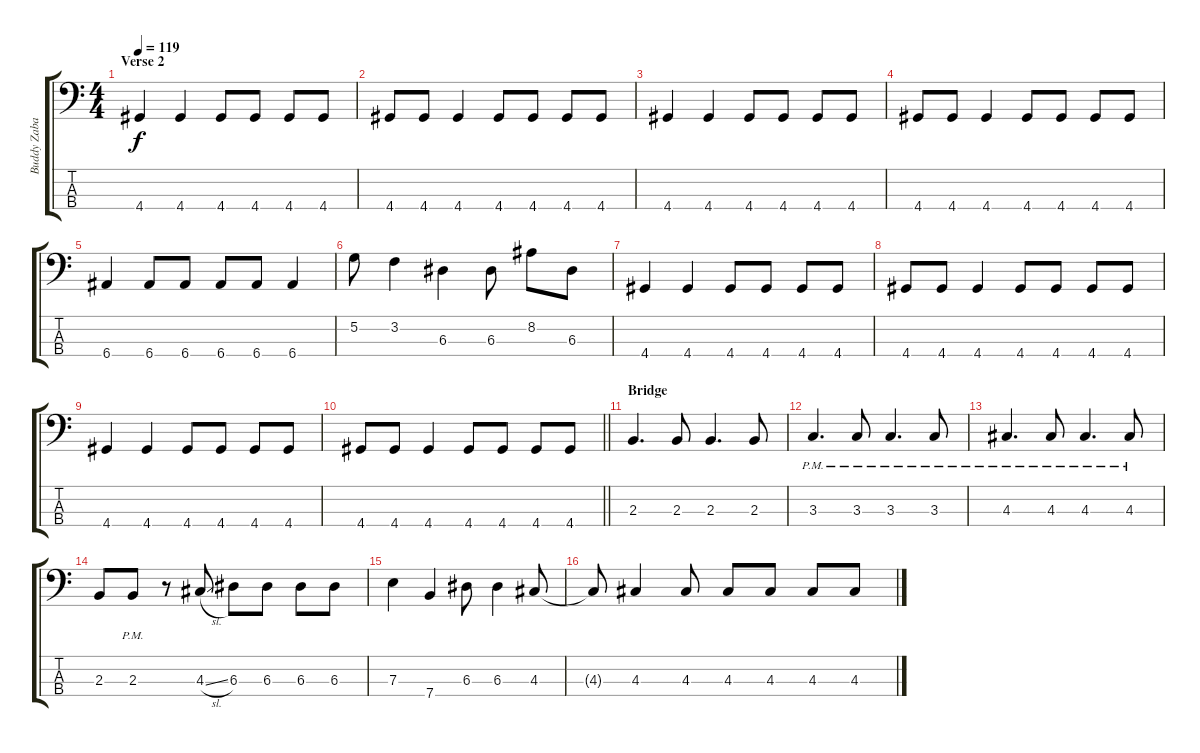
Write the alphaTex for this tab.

\track ("Buddy Zabala(Bass)" "Buddy Zaba") {instrument electricbassfinger}
\staff {score tabs}
\tuning (G2 D2 A1 E1) {hide}
\ts (4 4)
\section ("" "Verse 2")
\tempo 119
\clef f4
\ks c
4.4.4{dy f} 4.4.4 4.4.8 4.4.8 4.4.8 4.4.8 |
4.4.8 4.4.8 4.4.4 4.4.8 4.4.8 4.4.8 4.4.8 |
4.4.4 4.4.4 4.4.8 4.4.8 4.4.8 4.4.8 |
4.4.8 4.4.8 4.4.4 4.4.8 4.4.8 4.4.8 4.4.8 |
6.4.4 6.4.8 6.4.8 6.4.8 6.4.8 6.4.4 |
5.2.8 3.2.4 6.3.4 6.3.8 8.2.8 6.3.8 |
4.4.4 4.4.4 4.4.8 4.4.8 4.4.8 4.4.8 |
4.4.8 4.4.8 4.4.4 4.4.8 4.4.8 4.4.8 4.4.8 |
4.4.4 4.4.4 4.4.8 4.4.8 4.4.8 4.4.8 |
\barLineRight lightlight
4.4.8 4.4.8 4.4.4 4.4.8 4.4.8 4.4.8 4.4.8 |
\section ("" "Bridge")
2.3.4{d} 2.3.8 2.3.4{d} 2.3.8 |
3.3{pm}.4{d} 3.3{pm}.8 3.3{pm}.4{d} 3.3{pm}.8 |
4.3{pm}.4{d} 4.3{pm}.8 4.3{pm}.4{d} 4.3{pm}.8 |
2.3.8 2.3{pm}.8 r.8 4.3{sl}.8 6.3.8 6.3.8 6.3.8 6.3.8 |
7.3.4 7.4.4 6.3.8 6.3.4 4.3.8 |
4.3{t}.8 4.3.4 4.3.8 4.3.8 4.3.8 4.3.8 4.3.8
